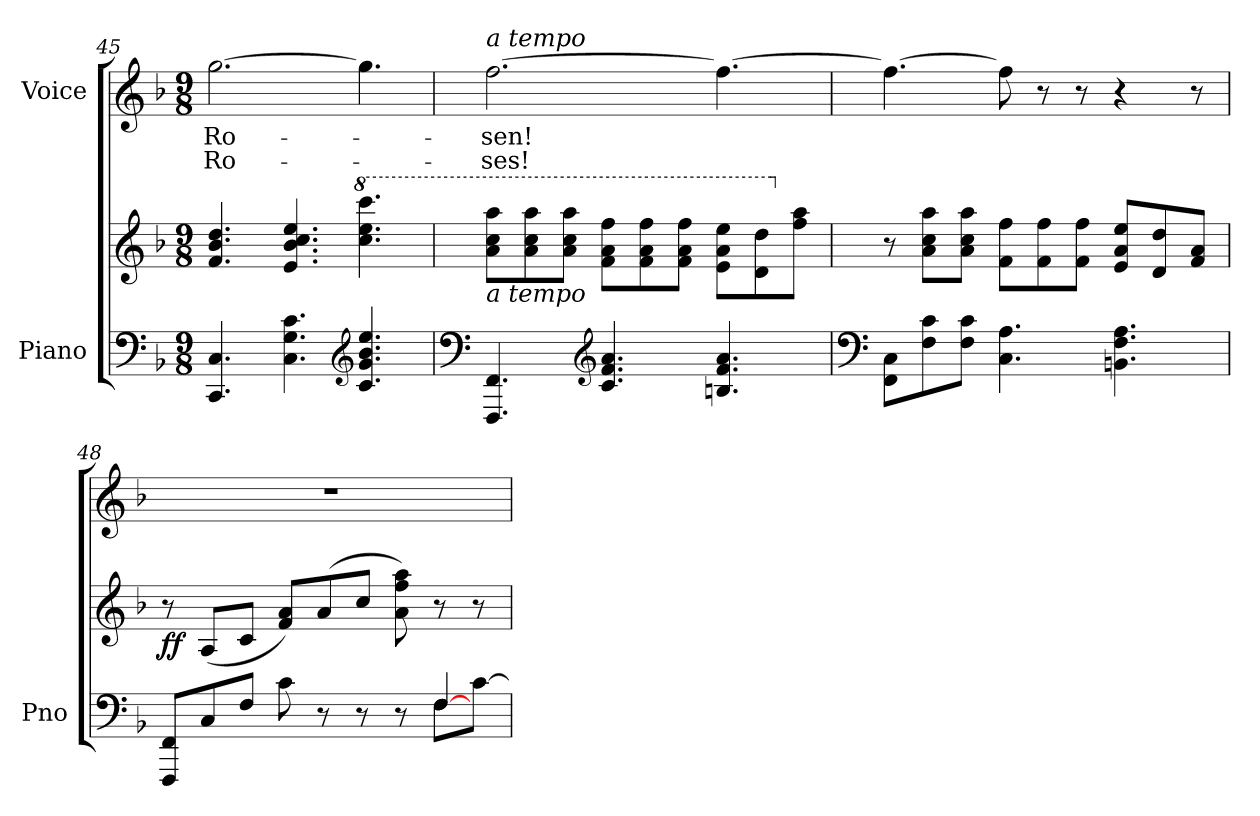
**kern	**kern	**dynam	**kern	**text	**text
*part2	*part2	*part2	*part1	*part1	*part1
*staff3	*staff2	*staff2/3	*staff1	*staff1	*staff1
*I"Piano	*	*	*I"Voice	*	*
*I'Pno	*	*	*	*	*
*clefF4	*clefG2	*	*clefG2	*	*
*k[b-]	*k[b-]	*	*k[b-]	*	*
*M9/8	*M9/8	*	*M9/8	*	*
=45	=45	=45	=45	=45	=45
4.CC/ 4.C/	4.f/ 4.b-/ 4.dd/	.	[2.gg\	Ro-	Ro-
4.C\ 4.G\ 4.c\	4.e/ 4.b-/ 4.cc/ 4.ee/	.	.	.	.
*clefG2	*	*	*	*	*
*	*8va	*	*	*	*
4.c/ 4.g/ 4.b-/ 4.ee/	4.ccc\ 4.eee\ 4.cccc\	.	4.gg\]	.	.
=46	=46	=46	=46	=46	=46
*clefF4	*	*	*	*	*
!	!	!	!LO:TX:a:i:t=a tempo	!	!
!	!LO:TX:b:i:t=a tempo	!	!	!	!
4.FFF/ 4.FF/	8aa\ 8ccc\ 8aaa\L	.	[2.ff\	-sen!	-ses!
.	8aa\ 8ccc\ 8aaa\	.	.	.	.
.	8aa\ 8ccc\ 8aaa\J	.	.	.	.
*clefG2	*	*	*	*	*
4.c/ 4.f/ 4.a/	8ff\ 8aa\ 8fff\L	.	.	.	.
.	8ff\ 8aa\ 8fff\	.	.	.	.
.	8ff\ 8aa\ 8fff\J	.	.	.	.
4.Bn/ 4.f/ 4.a/	8ee\ 8aa\ 8eee\L	.	4.ff\_	.	.
.	8dd\ 8ddd\	.	.	.	.
*	*X8va	*	*	*	*
.	8ff\ 8aa\J	.	.	.	.
=47	=47	=47	=47	=47	=47
*clefF4	*	*	*	*	*
8FF\ 8C\L	8r	.	4.ff\_	.	.
8F\ 8c\	8a\ 8cc\ 8aa\L	.	.	.	.
8F\ 8c\J	8a\ 8cc\ 8aa\J	.	.	.	.
4.C\ 4.A\	8f\ 8ff\L	.	8ff\]	.	.
.	8f\ 8ff\	.	8r	.	.
.	8f\ 8ff\J	.	8r	.	.
4.BBn\ 4.F\ 4.A\	8e/ 8a/ 8ee/L	.	4r	.	.
.	8d/ 8dd/	.	.	.	.
.	8f/ 8a/J	.	8r	.	.
=48	=48	=48	=48	=48	=48
*^	*	*	*	*	*
!	!	!	!LO:DY:b	!	!	!
8FFF/ 8FF/L	2..ryy	8r	ff	8%9r	.	.
8C/	.	(8A/L	.	.	.	.
8F/J	.	8c/J	.	.	.	.
8c\	.	8f/ 8a/L)	.	.	.	.
8r	.	(8a/	.	.	.	.
8r	.	8cc/J	.	.	.	.
8r	.	8a\ 8ff\ 8aa\)	.	.	.	.
[<8F\L	4F/	8r	.	.	.	.
[<8c\J	.	8r	.	.	.	.
*v	*v	*	*	*	*	*
=	=	=	=	=	=
*-	*-	*-	*-	*-	*-
